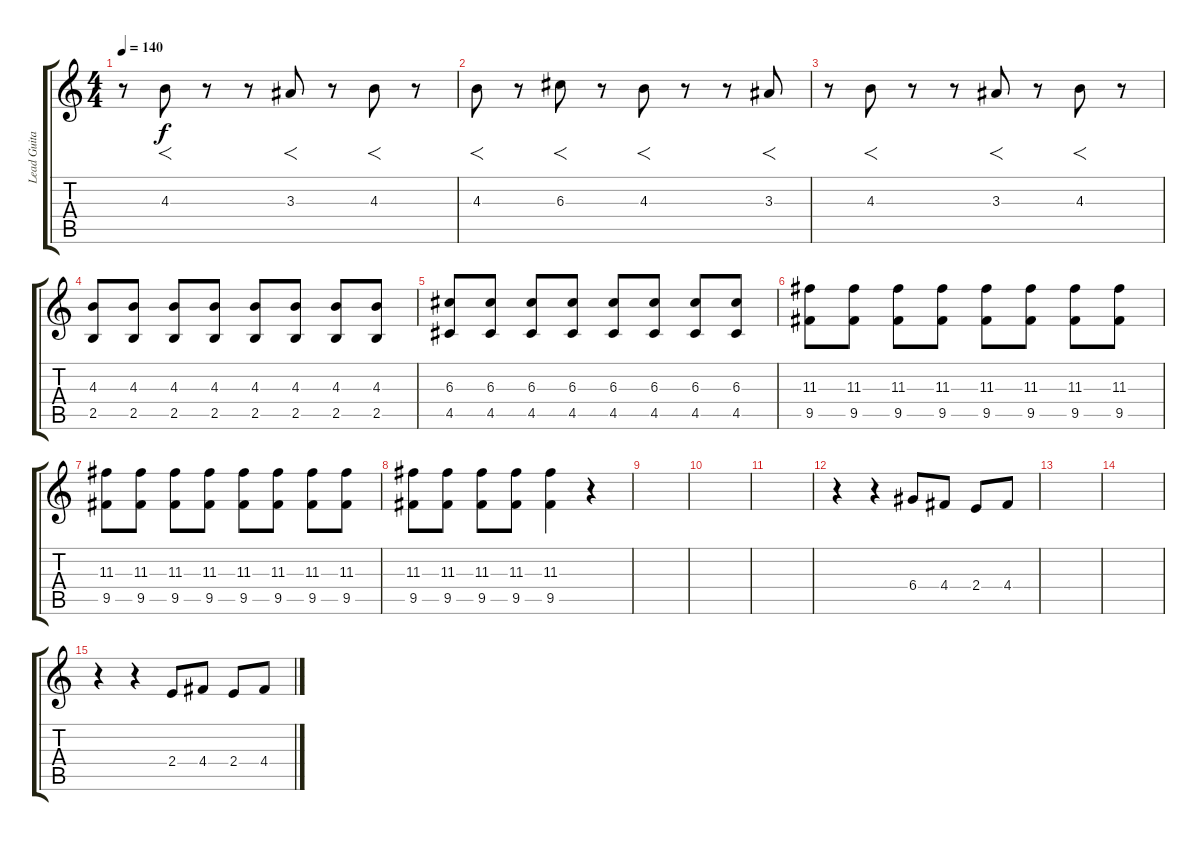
\track ("Lead Guitar" "Lead Guita") {instrument distortionguitar}
\staff {score tabs}
\tuning (E4 B3 G3 D3 A2 E2) {hide}
\ts (4 4)
\tempo 140
\clef g2
\ks c
r.8{dy f} 4.3.8{f} r.8 r.8 3.3.8{f} r.8 4.3.8{f} r.8 |
4.3.8{f} r.8 6.3.8{f} r.8 4.3.8{f} r.8 r.8 3.3.8{f} |
r.8 4.3.8{f} r.8 r.8 3.3.8{f} r.8 4.3.8{f} r.8 |
(4.3 2.5).8 (4.3 2.5).8 (4.3 2.5).8 (4.3 2.5).8 (4.3 2.5).8 (4.3 2.5).8 (4.3 2.5).8 (4.3 2.5).8 |
(6.3 4.5).8 (6.3 4.5).8 (6.3 4.5).8 (6.3 4.5).8 (6.3 4.5).8 (6.3 4.5).8 (6.3 4.5).8 (6.3 4.5).8 |
(11.3 9.5).8 (11.3 9.5).8 (11.3 9.5).8 (11.3 9.5).8 (11.3 9.5).8 (11.3 9.5).8 (11.3 9.5).8 (11.3 9.5).8 |
(11.3 9.5).8 (11.3 9.5).8 (11.3 9.5).8 (11.3 9.5).8 (11.3 9.5).8 (11.3 9.5).8 (11.3 9.5).8 (11.3 9.5).8 |
(11.3 9.5).8 (11.3 9.5).8 (11.3 9.5).8 (11.3 9.5).8 (11.3 9.5).4 r.4 |
|
|
|
r.4 r.4 6.4.8 4.4.8 2.4.8 4.4.8 |
|
|
r.4 r.4 2.4.8 4.4.8 2.4.8 4.4.8
